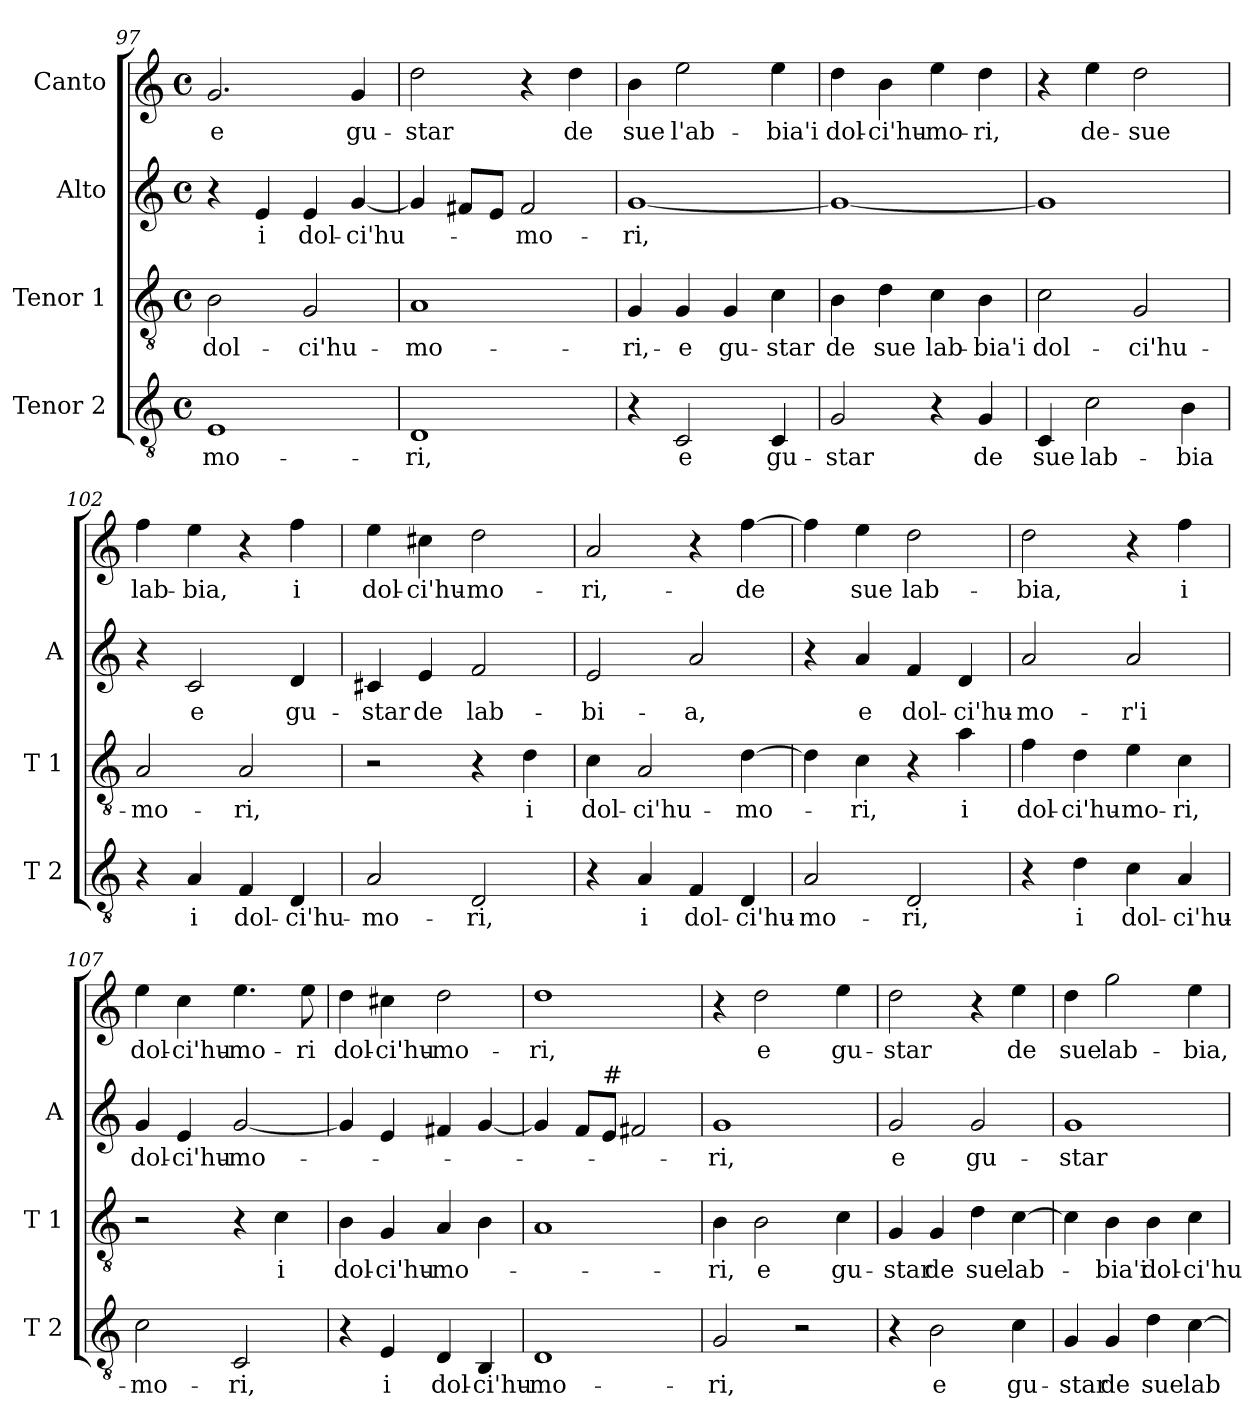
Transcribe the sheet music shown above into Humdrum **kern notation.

**kern	**text	**kern	**text	**kern	**text	**kern	**text
*part4	*part4	*part3	*part3	*part2	*part2	*part1	*part1
*staff4	*staff4	*staff3	*staff3	*staff2	*staff2	*staff1	*staff1
*I"Tenor 2	*	*I"Tenor 1	*	*I"Alto	*	*I"Canto	*
*I'T 2	*	*I'T 1	*	*I'A	*	*	*
*clefGv2	*	*clefGv2	*	*clefG2	*	*clefG2	*
*k[]	*	*k[]	*	*k[]	*	*k[]	*
*C:	*	*C:	*	*C:	*	*C:	*
*M4/4	*	*M4/4	*	*M4/4	*	*M4/4	*
*met(c)	*	*met(c)	*	*met(c)	*	*met(c)	*
=97	=97	=97	=97	=97	=97	=97	=97
!	!LO:LY:b	!	!LO:LY:b	!	!	!	!LO:LY:b
1E	-mo-	2B\	dol-	4r	.	2.g/	e
!	!	!	!	!	!LO:LY:b	!	!
.	.	.	.	4e/	i	.	.
!	!	!	!LO:LY:b	!	!LO:LY:b	!	!
.	.	2G/	-ci'hu-	4e/	dol-	.	.
!	!	!	!	!	!LO:LY:b	!	!LO:LY:b
.	.	.	.	[4g/	-ci'hu-	4g/	gu-
=98	=98	=98	=98	=98	=98	=98	=98
!	!LO:LY:b	!	!LO:LY:b	!	!	!	!LO:LY:b
1D	-ri,	1A	-mo-	4g/]	.	2dd\	-star
.	.	.	.	8f#X/L	.	.	.
.	.	.	.	8e/J	.	.	.
!	!	!	!	!	!LO:LY:b	!	!
.	.	.	.	2f#/	-mo-	4r	.
!	!	!	!	!	!	!	!LO:LY:b
.	.	.	.	.	.	4dd\	de
=99	=99	=99	=99	=99	=99	=99	=99
!	!	!	!LO:LY:b	!	!LO:LY:b	!	!LO:LY:b
4r	.	4G/	-ri,-	[1g	-ri,	4b\	sue
!	!LO:LY:b	!	!LO:LY:b	!	!	!	!LO:LY:b
2C/	e	4G/	-e	.	.	2ee\	l'ab-
!	!	!	!LO:LY:b	!	!	!	!
.	.	4G/	gu-	.	.	.	.
!	!LO:LY:b	!	!LO:LY:b	!	!	!	!LO:LY:b
4C/	gu-	4c\	-star	.	.	4ee\	-bia'i
=100	=100	=100	=100	=100	=100	=100	=100
!	!LO:LY:b	!	!LO:LY:b	!	!	!	!LO:LY:b
2G/	-star	4B\	de	1g_	.	4dd\	dol-
!	!	!	!LO:LY:b	!	!	!	!LO:LY:b
.	.	4d\	sue	.	.	4b\	-ci'hu-
!	!	!	!LO:LY:b	!	!	!	!LO:LY:b
4r	.	4c\	lab-	.	.	4ee\	-mo-
!	!LO:LY:b	!	!LO:LY:b	!	!	!	!LO:LY:b
4G/	de	4B\	-bia'i	.	.	4dd\	-ri,
!!LO:LB:g=z
=101	=101	=101	=101	=101	=101	=101	=101
!	!LO:LY:b	!	!LO:LY:b	!	!	!	!
4C/	sue	2c\	dol-	1g]	.	4r	.
!	!LO:LY:b	!	!	!	!	!	!LO:LY:b
2c\	lab-	.	.	.	.	4ee\	de-
!	!	!	!LO:LY:b	!	!	!	!LO:LY:b
.	.	2G/	-ci'hu-	.	.	2dd\	-sue
!	!LO:LY:b	!	!	!	!	!	!
4B\	-bia	.	.	.	.	.	.
=102	=102	=102	=102	=102	=102	=102	=102
!	!	!	!LO:LY:b	!	!	!	!LO:LY:b
4r	.	2A/	-mo-	4r	.	4ff\	lab-
!	!LO:LY:b	!	!	!	!LO:LY:b	!	!LO:LY:b
4A/	i	.	.	2c/	e	4ee\	-bia,
!	!LO:LY:b	!	!LO:LY:b	!	!	!	!
4F/	dol-	2A/	-ri,	.	.	4r	.
!	!LO:LY:b	!	!	!	!LO:LY:b	!	!LO:LY:b
4D/	-ci'hu-	.	.	4d/	gu-	4ff\	i
=103	=103	=103	=103	=103	=103	=103	=103
!	!LO:LY:b	!	!	!	!LO:LY:b	!	!LO:LY:b
2A/	-mo-	2r	.	4c#X/	-star	4ee\	dol-
!	!	!	!	!	!LO:LY:b	!	!LO:LY:b
.	.	.	.	4e/	de	4cc#X\	-ci'hu-
!	!LO:LY:b	!	!	!	!LO:LY:b	!	!LO:LY:b
2D/	-ri,	4r	.	2f/	lab-	2dd\	-mo-
!	!	!	!LO:LY:b	!	!	!	!
.	.	4d\	i	.	.	.	.
=104	=104	=104	=104	=104	=104	=104	=104
!	!	!	!LO:LY:b	!	!LO:LY:b	!	!LO:LY:b
4r	.	4c\	dol-	2e/	-bi-	2a/	-ri,-
!	!LO:LY:b	!	!LO:LY:b	!	!	!	!
4A/	i	2A/	-ci'hu-	.	.	.	.
!	!LO:LY:b	!	!	!	!LO:LY:b	!	!
4F/	dol-	.	.	2a/	-a,	4r	.
!	!LO:LY:b	!	!LO:LY:b	!	!	!	!LO:LY:b
4D/	-ci'hu-	[4d\	-mo-	.	.	[4ff\	-de
=105	=105	=105	=105	=105	=105	=105	=105
!	!LO:LY:b	!	!	!	!	!	!
2A/	-mo-	4d\]	.	4r	.	4ff\]	.
!	!	!	!LO:LY:b	!	!LO:LY:b	!	!LO:LY:b
.	.	4c\	-ri,	4a/	e	4ee\	sue
!	!LO:LY:b	!	!	!	!LO:LY:b	!	!LO:LY:b
2D/	-ri,	4r	.	4f/	dol-	2dd\	lab-
!	!	!	!LO:LY:b	!	!LO:LY:b	!	!
.	.	4a\	i	4d/	-ci'hu-	.	.
=106	=106	=106	=106	=106	=106	=106	=106
!	!	!	!LO:LY:b	!	!LO:LY:b	!	!LO:LY:b
4r	.	4f\	dol-	2a/	-mo-	2dd\	-bia,
!	!LO:LY:b	!	!LO:LY:b	!	!	!	!
4d\	i	4d\	-ci'hu-	.	.	.	.
!	!LO:LY:b	!	!LO:LY:b	!	!LO:LY:b	!	!
4c\	dol-	4e\	-mo-	2a/	-r'i	4r	.
!	!LO:LY:b	!	!LO:LY:b	!	!	!	!LO:LY:b
4A/	-ci'hu-	4c\	-ri,	.	.	4ff\	i
!!LO:PB:g=z
=107	=107	=107	=107	=107	=107	=107	=107
!	!LO:LY:b	!	!	!	!LO:LY:b	!	!LO:LY:b
2c\	-mo-	2r	.	4g/	dol-	4ee\	dol-
!	!	!	!	!	!LO:LY:b	!	!LO:LY:b
.	.	.	.	4e/	-ci'hu-	4cc\	-ci'hu-
!	!LO:LY:b	!	!	!	!LO:LY:b	!	!LO:LY:b
2C/	-ri,	4r	.	[2g/	-mo-	4.ee\	-mo-
!	!	!	!LO:LY:b	!	!	!	!
.	.	4c\	i	.	.	.	.
!	!	!	!	!	!	!	!LO:LY:b
.	.	.	.	.	.	8ee\	-ri
=108	=108	=108	=108	=108	=108	=108	=108
!	!	!	!LO:LY:b	!	!	!	!LO:LY:b
4r	.	4B\	dol-	4g/]	.	4dd\	dol-
!	!LO:LY:b	!	!LO:LY:b	!	!	!	!LO:LY:b
4E/	i	4G/	-ci'hu-	4e/	.	4cc#X\	-ci'hu-
!	!LO:LY:b	!	!LO:LY:b	!	!	!	!LO:LY:b
4D/	dol-	4A/	-mo-	4f#X/	.	2dd\	-mo-
!	!LO:LY:b	!	!	!	!	!	!
4BB/	-ci'hu-	4B\	.	[4g/	.	.	.
=109	=109	=109	=109	=109	=109	=109	=109
!	!LO:LY:b	!	!	!	!	!	!LO:LY:b
1D	-mo-	1A	.	4g/]	.	1dd	-ri,
.	.	.	.	8f/L	.	.	.
!	!	!	!	!LO:TX:a:t=#	!	!	!
.	.	.	.	8e/J	.	.	.
.	.	.	.	2f#X/	.	.	.
=110	=110	=110	=110	=110	=110	=110	=110
!	!LO:LY:b	!	!LO:LY:b	!	!LO:LY:b	!	!
2G/	-ri,	4B\	-ri,	1g	-ri,	4r	.
!	!	!	!LO:LY:b	!	!	!	!LO:LY:b
.	.	2B\	e	.	.	2dd\	e
2r	.	.	.	.	.	.	.
!	!	!	!LO:LY:b	!	!	!	!LO:LY:b
.	.	4c\	gu-	.	.	4ee\	gu-
=111	=111	=111	=111	=111	=111	=111	=111
!	!	!	!LO:LY:b	!	!LO:LY:b	!	!LO:LY:b
4r	.	4G/	-star	2g/	e	2dd\	-star
!	!LO:LY:b	!	!LO:LY:b	!	!	!	!
2B\	e	4G/	de	.	.	.	.
!	!	!	!LO:LY:b	!	!LO:LY:b	!	!
.	.	4d\	sue	2g/	gu-	4r	.
!	!LO:LY:b	!	!LO:LY:b	!	!	!	!LO:LY:b
4c\	gu-	[4c\	lab-	.	.	4ee\	de
=112	=112	=112	=112	=112	=112	=112	=112
!	!LO:LY:b	!	!	!	!LO:LY:b	!	!LO:LY:b
4G/	-star	4c\]	.	1g	-star	4dd\	sue
!	!LO:LY:b	!	!LO:LY:b	!	!	!	!LO:LY:b
4G/	de	4B\	-bia'i	.	.	2gg\	lab-
!	!LO:LY:b	!	!LO:LY:b	!	!	!	!
4d\	sue	4B\	dol-	.	.	.	.
!	!LO:LY:b	!	!LO:LY:b	!	!	!	!LO:LY:b
[4c\	lab-	4c\	-ci'hu-	.	.	4ee\	-bia,
=	=	=	=	=	=	=	=
*-	*-	*-	*-	*-	*-	*-	*-
